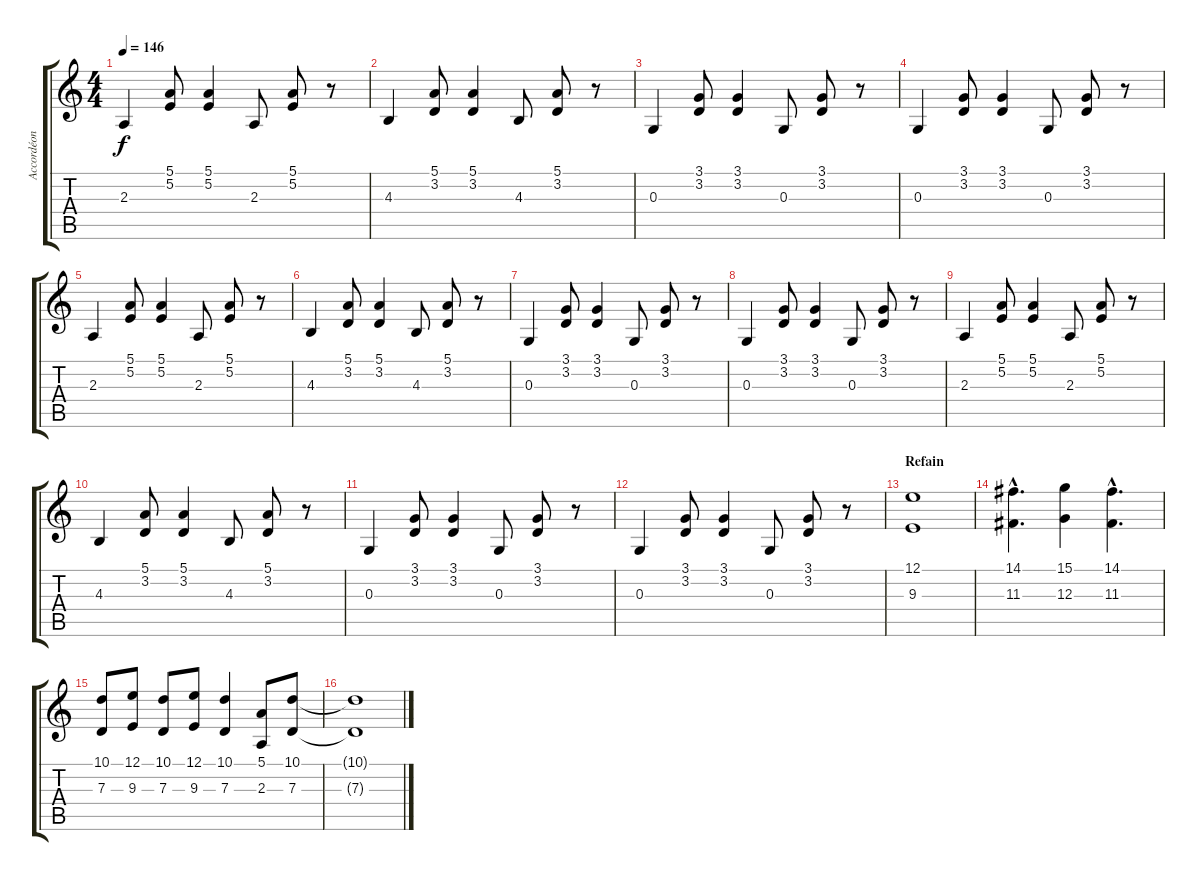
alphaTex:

\track ("Accordéon" "Accordéon") {instrument accordion}
\staff {score tabs}
\tuning (E4 B3 G3 D3 A2 E2) {hide}
\ts (4 4)
\tempo 146
\clef g2
\ks c
2.3.4{dy f} (5.1 5.2).8 (5.1 5.2).4 2.3.8 (5.1 5.2).8 r.8 |
4.3.4 (5.1 3.2).8 (5.1 3.2).4 4.3.8 (5.1 3.2).8 r.8 |
0.3.4 (3.1 3.2).8 (3.1 3.2).4 0.3.8 (3.1 3.2).8 r.8 |
0.3.4 (3.1 3.2).8 (3.1 3.2).4 0.3.8 (3.1 3.2).8 r.8 |
2.3.4 (5.1 5.2).8 (5.1 5.2).4 2.3.8 (5.1 5.2).8 r.8 |
4.3.4 (5.1 3.2).8 (5.1 3.2).4 4.3.8 (5.1 3.2).8 r.8 |
0.3.4 (3.1 3.2).8 (3.1 3.2).4 0.3.8 (3.1 3.2).8 r.8 |
0.3.4 (3.1 3.2).8 (3.1 3.2).4 0.3.8 (3.1 3.2).8 r.8 |
2.3.4 (5.1 5.2).8 (5.1 5.2).4 2.3.8 (5.1 5.2).8 r.8 |
4.3.4 (5.1 3.2).8 (5.1 3.2).4 4.3.8 (5.1 3.2).8 r.8 |
0.3.4 (3.1 3.2).8 (3.1 3.2).4 0.3.8 (3.1 3.2).8 r.8 |
0.3.4 (3.1 3.2).8 (3.1 3.2).4 0.3.8 (3.1 3.2).8 r.8 |
\section ("" "Refain")
(12.1 9.3).1 |
(14.1{hac} 11.3{hac}).4{d} (15.1 12.3).4 (14.1{hac} 11.3{hac}).4{d} |
(10.1 7.3).8 (12.1 9.3).8 (10.1 7.3).8 (12.1 9.3).8 (10.1 7.3).4 (5.1 2.3).8 (10.1 7.3).8 |
(10.1{t} 7.3{t}).1
